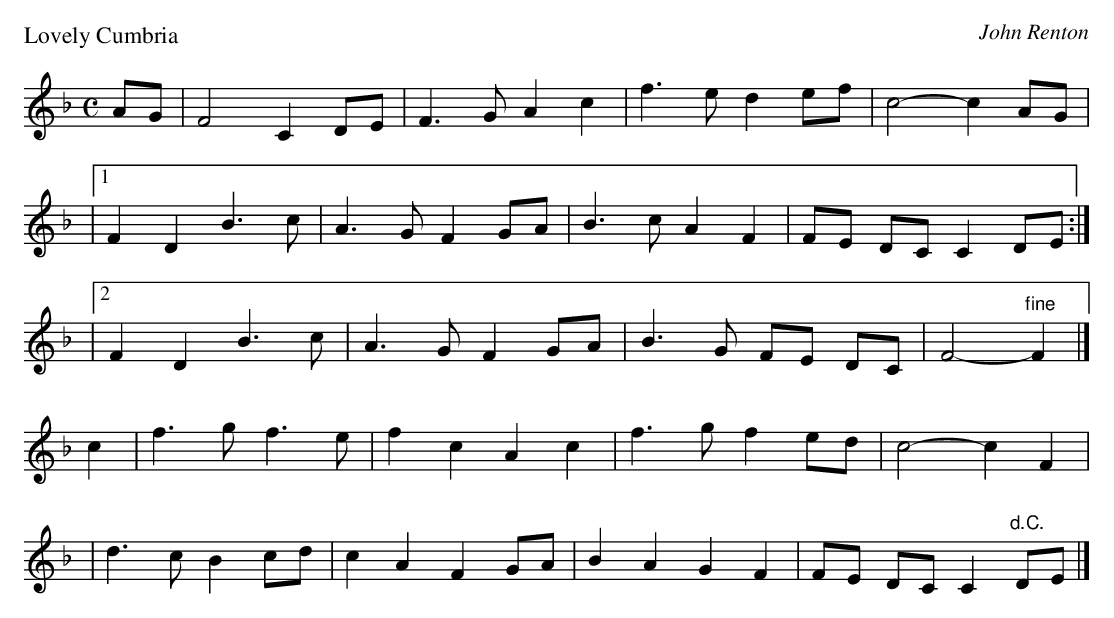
X:1
P: Lovely Cumbria
C: John Renton
M: C
L: 1/8
K: F
AG \
| F4 C2 DE | F3 G A2 c2 | f3 e d2 ef | c4- c2 AG |
|1 F2 D2 B3 c | A3 G F2 GA | B3 c A2 F2 | FE DC C2 DE :|
|2 F2 D2 B3 c | A3 G F2 GA | B3 G FE DC | F4- "fine"F2 |]
c2 \
| f3 g f3 e | f2 c2 A2 c2 | f3 g f2 ed | c4- c2 F2 |
| d3 c B2 cd | c2 A2 F2 GA | B2 A2 G2 F2 | FE DC C2 "d.C."DE |]
